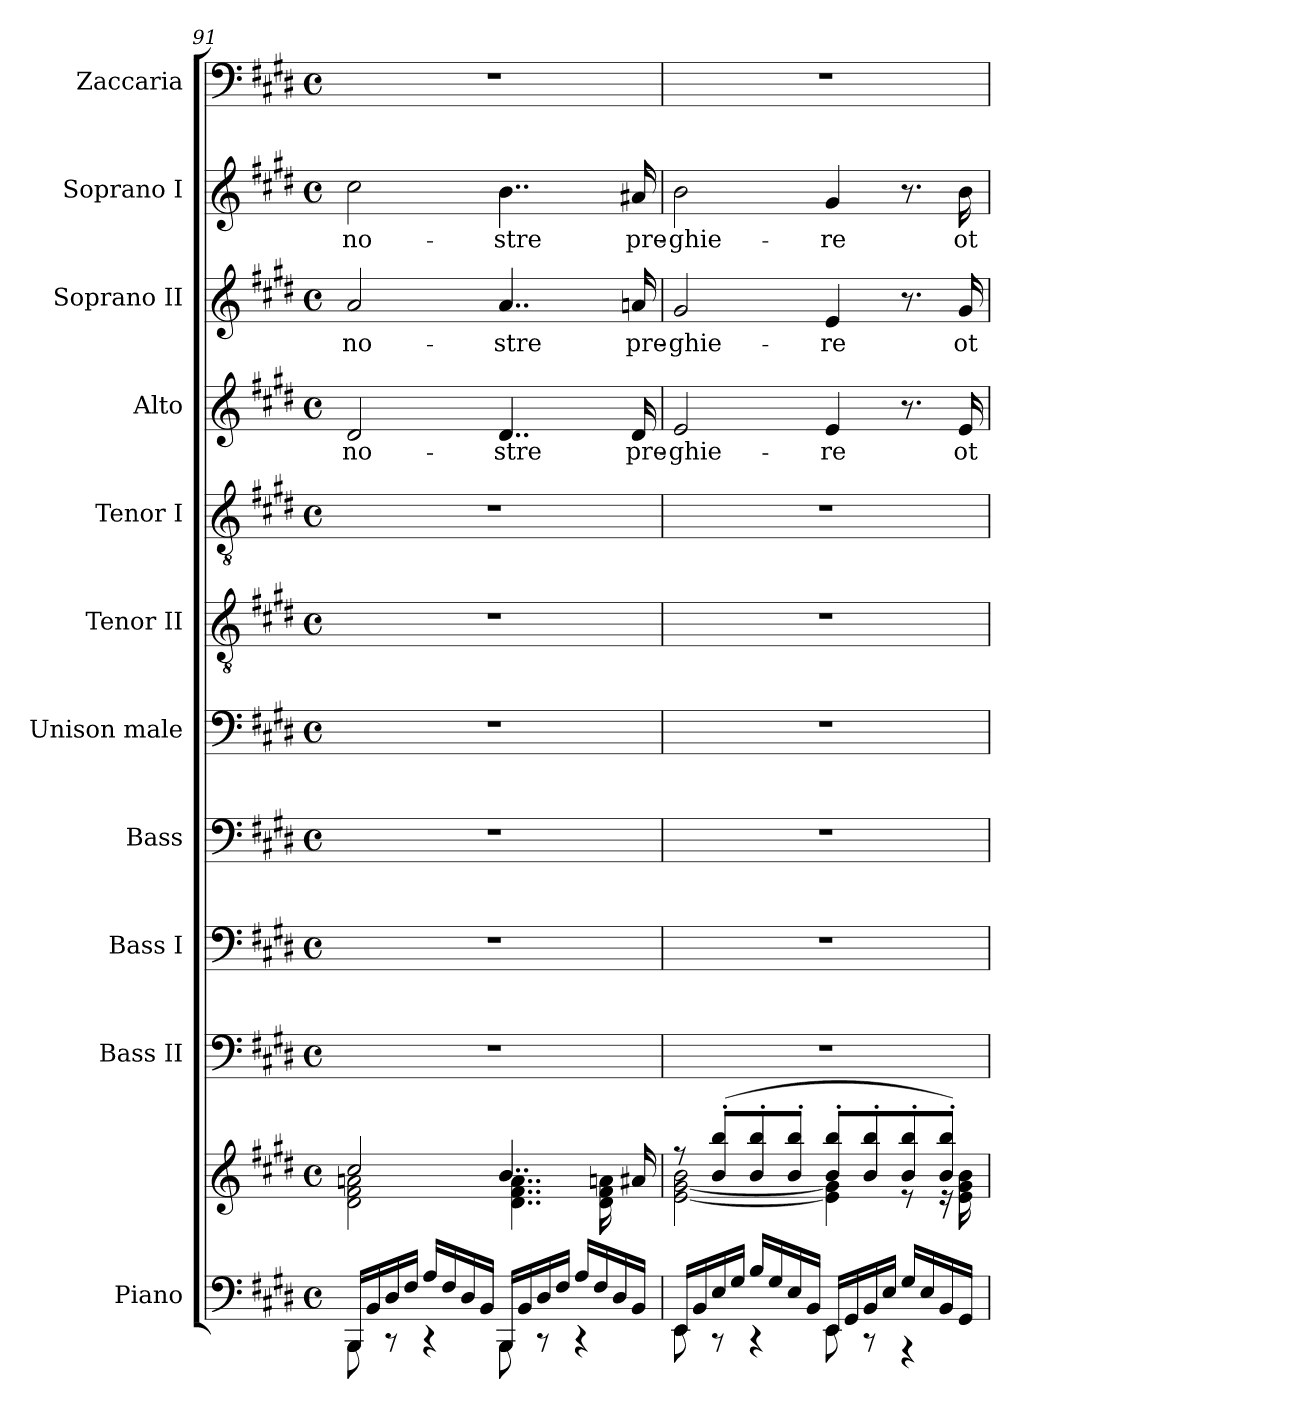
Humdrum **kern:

**kern	**kern	**kern	**kern	**kern	**kern	**kern	**kern	**kern	**text	**kern	**text	**kern	**text	**kern
*part11	*part11	*part10	*part9	*part8	*part7	*part6	*part5	*part4	*part4	*part3	*part3	*part2	*part2	*part1
*staff12	*staff11	*staff10	*staff9	*staff8	*staff7	*staff6	*staff5	*staff4	*staff4	*staff3	*staff3	*staff2	*staff2	*staff1
*I"Piano	*	*I"Bass II	*I"Bass I	*I"Bass	*I"Unison male	*I"Tenor II	*I"Tenor I	*I"Alto	*	*I"Soprano II	*	*I"Soprano I	*	*I"Zaccaria
*I'Pno.	*	*I'B.II	*I'B.I	*I'B.	*I'Uni.m	*I'T.II	*I'T.I	*I'A.	*	*I'S.II	*	*I'S.I	*	*I'Zac.
!!LO:PB:g=z
*clefF4	*clefG2	*clefF4	*clefF4	*clefF4	*clefF4	*clefGv2	*clefGv2	*clefG2	*	*clefG2	*	*clefG2	*	*clefF4
*k[f#c#g#d#]	*k[f#c#g#d#]	*k[f#c#g#d#]	*k[f#c#g#d#]	*k[f#c#g#d#]	*k[f#c#g#d#]	*k[f#c#g#d#]	*k[f#c#g#d#]	*k[f#c#g#d#]	*	*k[f#c#g#d#]	*	*k[f#c#g#d#]	*	*k[f#c#g#d#]
*M4/4	*M4/4	*M4/4	*M4/4	*M4/4	*M4/4	*M4/4	*M4/4	*M4/4	*	*M4/4	*	*M4/4	*	*M4/4
*met(c)	*met(c)	*met(c)	*met(c)	*met(c)	*met(c)	*met(c)	*met(c)	*met(c)	*	*met(c)	*	*met(c)	*	*met(c)
=91	=91	=91	=91	=91	=91	=91	=91	=91	=91	=91	=91	=91	=91	=91
*^	*^	*	*	*	*	*	*	*	*	*	*	*	*	*
!	!	!	!	!	!	!	!	!	!	!	!LO:LY:b	!	!LO:LY:b	!	!LO:LY:b	!
16BBB/LL	8BBB\	2cc#/	2d#\ 2f#\ 2an\	1r	1r	1r	1r	1r	1r	2d#/	no-	2a/	no-	2cc#\	no-	1r
16BB/	.	.	.	.	.	.	.	.	.	.	.	.	.	.	.	.
16D#/	8r	.	.	.	.	.	.	.	.	.	.	.	.	.	.	.
16F#/JJ	.	.	.	.	.	.	.	.	.	.	.	.	.	.	.	.
16A/LL	4r	.	.	.	.	.	.	.	.	.	.	.	.	.	.	.
16F#/	.	.	.	.	.	.	.	.	.	.	.	.	.	.	.	.
16D#/	.	.	.	.	.	.	.	.	.	.	.	.	.	.	.	.
16BB/JJ	.	.	.	.	.	.	.	.	.	.	.	.	.	.	.	.
!	!	!	!	!	!	!	!	!	!	!	!LO:LY:b	!	!LO:LY:b	!	!LO:LY:b	!
16BBB/LL	8BBB\	4..b/	4..d#\ 4..f#\ 4..a\	.	.	.	.	.	.	4..d#/	-stre	4..a/	-stre	4..b\	-stre	.
16BB/	.	.	.	.	.	.	.	.	.	.	.	.	.	.	.	.
16D#/	8r	.	.	.	.	.	.	.	.	.	.	.	.	.	.	.
16F#/JJ	.	.	.	.	.	.	.	.	.	.	.	.	.	.	.	.
16A/LL	4r	.	.	.	.	.	.	.	.	.	.	.	.	.	.	.
16F#/	.	.	.	.	.	.	.	.	.	.	.	.	.	.	.	.
16D#/	.	.	.	.	.	.	.	.	.	.	.	.	.	.	.	.
!	!	!	!	!	!	!	!	!	!	!	!LO:LY:b	!	!LO:LY:b	!	!LO:LY:b	!
16BB/JJ	.	16a#X/	16d#\ 16f#\ 16an\	.	.	.	.	.	.	16d#/	pre-	16an/	pre-	16a#X/	pre-	.
=92	=92	=92	=92	=92	=92	=92	=92	=92	=92	=92	=92	=92	=92	=92	=92	=92
!	!	!	!	!	!	!	!	!	!	!	!LO:LY:b	!	!LO:LY:b	!	!LO:LY:b	!
16EE/LL	8EE\	8r	[2e\ [2g#\ 2b\	1r	1r	1r	1r	1r	1r	2e/	-ghie-	2g#/	-ghie-	2b\	-ghie-	1r
16BB/	.	.	.	.	.	.	.	.	.	.	.	.	.	.	.	.
16E/	8r	(>8b/' 8bb/'L	.	.	.	.	.	.	.	.	.	.	.	.	.	.
16G#/JJ	.	.	.	.	.	.	.	.	.	.	.	.	.	.	.	.
16B/LL	4r	8b/' 8bb/'	.	.	.	.	.	.	.	.	.	.	.	.	.	.
16G#/	.	.	.	.	.	.	.	.	.	.	.	.	.	.	.	.
16E/	.	8b/' 8bb/'J	.	.	.	.	.	.	.	.	.	.	.	.	.	.
16BB/JJ	.	.	.	.	.	.	.	.	.	.	.	.	.	.	.	.
!	!	!	!	!	!	!	!	!	!	!	!LO:LY:b	!	!LO:LY:b	!	!LO:LY:b	!
16EE/LL	8EE\	8b/' 8bb/'L	4e\] 4g#\]	.	.	.	.	.	.	4e/	-re	4e/	-re	4g#/	-re	.
16GG#/	.	.	.	.	.	.	.	.	.	.	.	.	.	.	.	.
16BB/	8r	8b/' 8bb/'	.	.	.	.	.	.	.	.	.	.	.	.	.	.
16E/JJ	.	.	.	.	.	.	.	.	.	.	.	.	.	.	.	.
16G#/LL	4r	8b/' 8bb/'	8r	.	.	.	.	.	.	8.r	.	8.r	.	8.r	.	.
16E/	.	.	.	.	.	.	.	.	.	.	.	.	.	.	.	.
16BB/	.	8b/' 8bb/'J)	16r	.	.	.	.	.	.	.	.	.	.	.	.	.
!	!	!	!	!	!	!	!	!	!	!	!LO:LY:b	!	!LO:LY:b	!	!LO:LY:b	!
16GG#/JJ	.	.	16e\ 16g#\ 16b\	.	.	.	.	.	.	16e/	ot-	16g#/	ot-	16b\	ot-	.
*v	*v	*	*	*	*	*	*	*	*	*	*	*	*	*	*	*
*	*v	*v	*	*	*	*	*	*	*	*	*	*	*	*	*
=	=	=	=	=	=	=	=	=	=	=	=	=	=	=
*-	*-	*-	*-	*-	*-	*-	*-	*-	*-	*-	*-	*-	*-	*-
